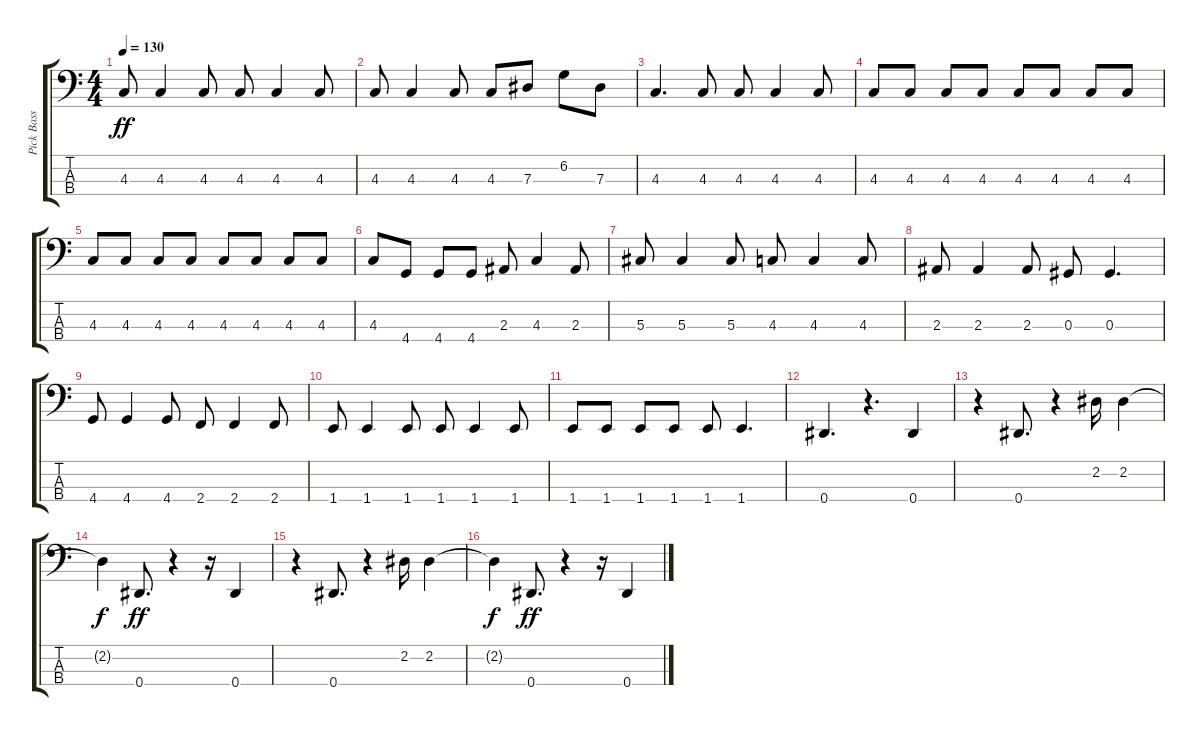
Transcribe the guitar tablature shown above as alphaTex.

\track ("Pick Bass" "Pick Bass") {instrument electricbasspick}
\staff {score tabs}
\tuning (Gb2 Db2 Ab1 Eb1) {hide}
\ts (4 4)
\tempo 130
\clef f4
\ks c
4.3.8{dy ff} 4.3.4 4.3.8 4.3.8 4.3.4 4.3.8 |
4.3.8 4.3.4 4.3.8 4.3.8 7.3.8 6.2.8 7.3.8 |
4.3.4{d} 4.3.8 4.3.8 4.3.4 4.3.8 |
4.3.8 4.3.8 4.3.8 4.3.8 4.3.8 4.3.8 4.3.8 4.3.8 |
4.3.8 4.3.8 4.3.8 4.3.8 4.3.8 4.3.8 4.3.8 4.3.8 |
4.3.8 4.4.8 4.4.8 4.4.8 2.3.8 4.3.4 2.3.8 |
5.3.8 5.3.4 5.3.8 4.3.8 4.3.4 4.3.8 |
2.3.8 2.3.4 2.3.8 0.3.8 0.3.4{d} |
4.4.8 4.4.4 4.4.8 2.4.8 2.4.4 2.4.8 |
1.4.8 1.4.4 1.4.8 1.4.8 1.4.4 1.4.8 |
1.4.8 1.4.8 1.4.8 1.4.8 1.4.8 1.4.4{d} |
0.4.4{d} r.4{d} 0.4.4 |
r.4 0.4.8{d} r.4 2.2.16 2.2.4 |
2.2{t}.4{dy f} 0.4.8{d dy ff} r.4 r.16 0.4.4 |
r.4 0.4.8{d} r.4 2.2.16 2.2.4 |
2.2{t}.4{dy f} 0.4.8{d dy ff} r.4 r.16 0.4.4
